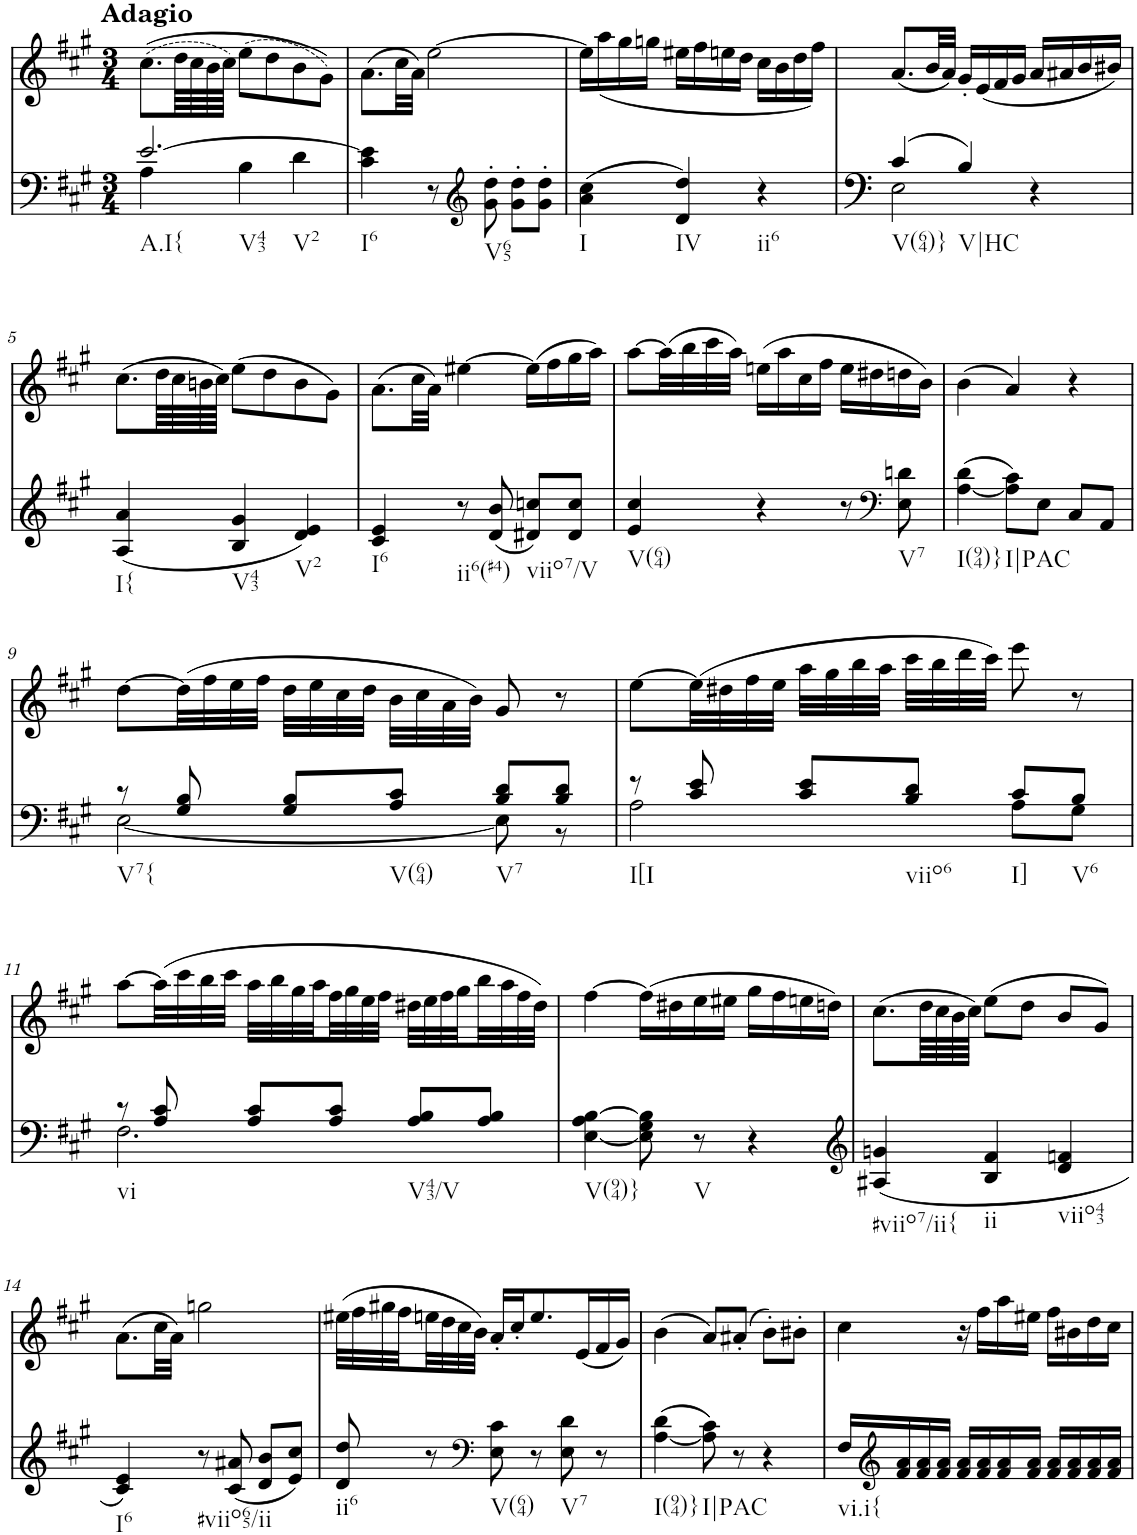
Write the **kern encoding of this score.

**kern	**kern
*part2	*part1
*staff2	*staff1
*I"Piano, unbenannt	*I"Piano, unbenannt
*I'Pno	*I'Pno
*clefF4	*clefG2
*k[f#c#g#]	*k[f#c#g#]
*M3/4	*M3/4
=1	=1
*^	*
!	!	!LO:TX:a:B:t=Adagio
!LO:TX:b:t=A.I{	!	!
!LO:TX:b:t=V43	!	!
!LO:TX:b:t=V2	!	!
[2.e/	4A\	((8.cc#\L
.	.	64dd\LLL
.	.	64cc#\
.	.	64b\
.	.	64cc#\JJJJ)
.	4B\	(8ee\L
.	.	8dd\
.	4d\	8b\
.	.	8g#\J))
*v	*v	*
=2	=2
!LO:TX:b:t=I6	!
4c#\ 4e\]	(8.a\L
.	32cc#\LL
.	32a\JJJ)
8r	[2ee\
*clefG2	*
!LO:TX:b:t=V65	!
8g#\' 8dd\'	.
8g#\' 8dd\'L	.
8g#\' 8dd\'J	.
=3	=3
!LO:TX:b:t=I	!
(4a\ 4cc#\	16ee\LL]
.	(<16aa\
.	16gg#\
.	16ggn\JJ
!LO:TX:b:t=IV	!
4d/ 4dd/)	16ee#X\LL
.	16ff#\
.	16een\
.	16dd\JJ
!LO:TX:b:t=ii6	!
4r	16cc#\LL
.	16b\
.	16dd\
.	16ff#\JJ)
=4	=4
*^	*
!LO:TX:b:t=V(64)}	!	!
(4c#/	2E\	(8.a/L
.	.	32b/LL
.	.	32a/JJJ)
!LO:TX:b:t=V|HC	!	!
4B/)	.	16g#'/LL
.	.	(16e/
.	.	16f#/
.	.	16g#/JJ
4r	4ryy	16a/LL
.	.	16a#X/
.	.	16b/
.	.	16b#X/JJ)
*v	*v	*
!!LO:LB:g=z
=5	=5
!LO:TX:b:t=I{	!
(4A/ 4a/	(8.cc#\L
.	64dd\LLL
.	64cc#\
.	64bn\
.	64cc#\JJJJ)
!LO:TX:b:t=V43	!
4B/ 4g#/	(8ee\L
.	8dd\
!LO:TX:b:t=V2	!
4d/ 4e/)	8b\
.	8g#\J)
=6	=6
!LO:TX:b:t=I6	!
4c#/ 4e/	(8.a\L
.	32cc#\LL
.	32a\JJJ)
!LO:TX:b:t=ii6(#4)	!
8r	[4ee#X\
(8d/ 8b/	.
!LO:TX:b:t=viio7/V	!
8d#X/ 8ccn/L)	(16ee#\LL]
.	16ff#\
8d#/ 8cc/J	16gg#\
.	16aa\JJ)
=7	=7
!LO:TX:b:t=V(64)	!
4e/ 4cc#/	[8aa\L
.	(32aa\LL]
.	32bb\
.	32ccc#\
.	32aa\JJJ)
4r	(16een\LL
.	16aa\
.	16cc#\
.	16ff#\JJ
8r	16ee\LL
.	16dd#X\
*clefF4	*
!LO:TX:b:t=V7	!
8E\ 8dn\	16ddn\
.	16b\JJ)
=8	=8
!LO:TX:b:t=I(94)}	!
(>[4A\ 4d\	(4b\
!LO:TX:b:t=I|PAC	!
8A\] 8c#\L)	4a/)
8E\J	.
8C#/L	4r
8AA/J	.
!!LO:LB:g=z
=9	=9
*^	*
!LO:TX:b:t=V7{	!	!
8r	[2E\	[8dd\L
8G#/ 8B/	.	(32dd\LL]
.	.	32ff#\
.	.	32ee\
.	.	32ff#\JJJ
8G#/ 8B/L	.	32dd\LLL
.	.	32ee\
.	.	32cc#\
.	.	32dd\JJJ
!LO:TX:b:t=V(64)	!	!
8A/ 8c#/J	.	32b\LLL
.	.	32cc#\
.	.	32a\
.	.	32b\JJJ)
!LO:TX:b:t=V7	!	!
8B/ 8d/L	8E\]	8g#/
8B/ 8d/J	8r	8r
=10	=10	=10
!LO:TX:b:t=I[I	!	!
8r	2A\	[8ee\L
8c#/ 8e/	.	(32ee\LL]
.	.	32dd#X\
.	.	32ff#\
.	.	32ee\JJJ
8c#/ 8e/L	.	32aa\LLL
.	.	32gg#\
.	.	32bb\
.	.	32aa\JJJ
!LO:TX:b:t=viio6	!	!
8B/ 8d/J	.	32ccc#\LLL
.	.	32bb\
.	.	32ddd\
.	.	32ccc#\JJJ)
!LO:TX:b:t=I]	!	!
8c#/L	8A\L	8eee\
!LO:TX:b:t=V6	!	!
8B/J	8G#\J	8r
!!LO:LB:g=z
=11	=11	=11
!LO:TX:b:t=vi	!	!
8r	2.F#\	[8aa\L
8A/ 8c#/	.	(32aa\LL]
.	.	32ccc#\
.	.	32bb\
.	.	32ccc#\JJJ
8A/ 8c#/L	.	32aa\LLL
.	.	32bb\
.	.	32gg#\
.	.	32aa\
8A/ 8c#/J	.	32ff#\
.	.	32gg#\
.	.	32ee\
.	.	32ff#\JJJ
!LO:TX:b:t=V43/V	!	!
8A/ 8B/L	.	32dd#X\LLL
.	.	32ee\
.	.	32ff#\
.	.	32gg#\
8A/ 8B/J	.	32bb\
.	.	32aa\
.	.	32ff#\
.	.	32dd#\JJJ)
*v	*v	*
=12	=12
!LO:TX:b:t=V(94)}	!
[4E\ 4A\ [4B\	[4ff#\
8E\] 8G#\ 8B\]	(16ff#\LL]
.	16dd#X\
!LO:TX:b:t=V	!
8r	16ee\
.	16ee#X\JJ
4r	16gg#\LL
.	16ff#\
.	16een\
.	16ddn\JJ)
=13	=13
*clefG2	*
!LO:TX:b:t=#viio7/ii{	!
(4A#X/ 4gn/	(8.cc#\L
.	64dd\LLL
.	64cc#\
.	64b\
.	64cc#\JJJJ)
!LO:TX:b:t=ii	!
4B/ 4f#/	(8ee\L
.	8dd\J
!LO:TX:b:t=viio43	!
4d/ 4fn/	8b/L
.	8g#/J)
!!LO:LB:g=z
=14	=14
!LO:TX:b:t=I6	!
4c#/ 4e/)	(8.a\L
.	32cc#\LL
.	32a\JJJ)
!LO:TX:b:t=#viio65/ii	!
8r	2ggn\
(8c#/ 8a#X/	.
8d/ 8b/L	.
8e/ 8cc#/J)	.
=15	=15
!LO:TX:b:t=ii6	!
8d/ 8dd/	(32ee#X\LLL
.	32ff#\
.	32gg#X\
.	32ff#\
8r	32een\
.	32dd\
.	32cc#\
.	32b\JJJ)
*clefF4	*
!LO:TX:b:t=V(64)	!
8E\ 8c#\	16a'/LL
.	16cc#'/J
8r	8.ee/
!LO:TX:b:t=V7	!
8E\ 8d\	.
.	(16e/L
8r	16f#/
.	16g#/JJ)
=16	=16
!LO:TX:b:t=I(94)}	!
(>[4A\ 4d\	(4b\
!LO:TX:b:t=I|PAC	!
8A\] 8c#\)	8a/L)
8r	(8a#X'/J
4r	8b'\L)
.	8b#X'\J
=17	=17
!LO:TX:b:t=vi.i{	!
16F#/LL	4cc#\
*clefG2	*
16f#/ 16a/	.
16f#/ 16a/	.
16f#/ 16a/JJ	.
16f#/ 16a/LL	16r
16f#/ 16a/	16ff#\LL
16f#/ 16a/	16aa\
16f#/ 16a/JJ	16ee#X\JJ
16f#/ 16a/LL	16ff#\LL
16f#/ 16a/	16b#X\
16f#/ 16a/	16dd\
16f#/ 16a/JJ	16cc#\JJ
=	=
*-	*-
